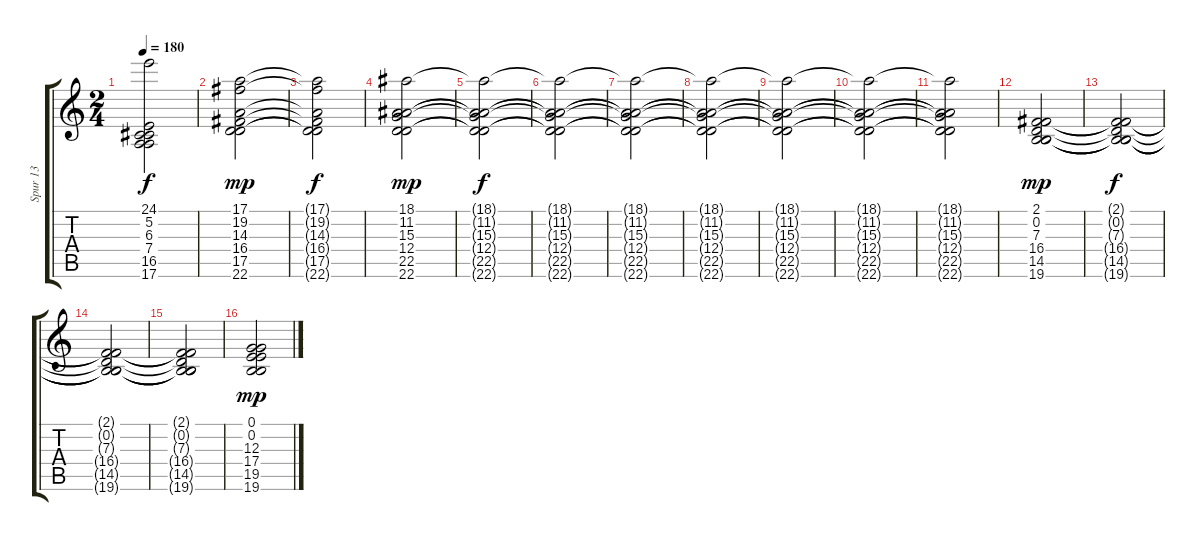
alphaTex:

\track ("Spur 13" "Spur 13") {instrument synthbrass2}
\staff {score tabs}
\tuning (E4 B3 G3 D3 A2 E2) {hide}
\ts (2 4)
\tempo 180
\clef g2
\ks c
(24.1{t} 5.2{t} 6.3{t} 7.4{t} 16.5{t} 17.6{t}).2{dy f} |
(17.1 19.2 14.3 16.4 17.5 22.6).2{dy mp} |
(17.1{t} 19.2{t} 14.3{t} 16.4{t} 17.5{t} 22.6{t}).2{dy f} |
(18.1 11.2 15.3 12.4 22.5 22.6).2{dy mp} |
(18.1{t} 11.2{t} 15.3{t} 12.4{t} 22.5{t} 22.6{t}).2{dy f} |
(18.1{t} 11.2{t} 15.3{t} 12.4{t} 22.5{t} 22.6{t}).2 |
(18.1{t} 11.2{t} 15.3{t} 12.4{t} 22.5{t} 22.6{t}).2 |
(18.1{t} 11.2{t} 15.3{t} 12.4{t} 22.5{t} 22.6{t}).2 |
(18.1{t} 11.2{t} 15.3{t} 12.4{t} 22.5{t} 22.6{t}).2 |
(18.1{t} 11.2{t} 15.3{t} 12.4{t} 22.5{t} 22.6{t}).2 |
(18.1{t} 11.2{t} 15.3{t} 12.4{t} 22.5{t} 22.6{t}).2 |
(2.1 0.2 7.3 16.4 14.5 19.6).2{dy mp} |
(2.1{t} 0.2{t} 7.3{t} 16.4{t} 14.5{t} 19.6{t}).2{dy f} |
(2.1{t} 0.2{t} 7.3{t} 16.4{t} 14.5{t} 19.6{t}).2 |
(2.1{t} 0.2{t} 7.3{t} 16.4{t} 14.5{t} 19.6{t}).2 |
(0.1 0.2 12.3 17.4 19.5 19.6).2{dy mp}
